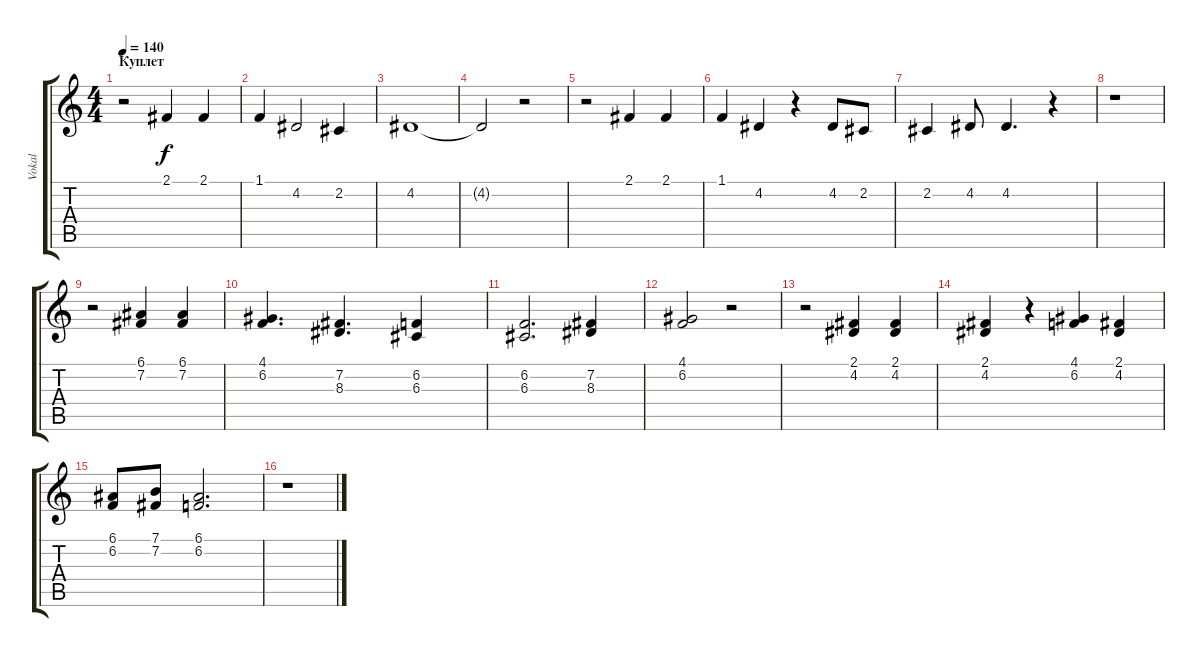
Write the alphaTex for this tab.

\track ("Vokal" "Vokal") {instrument lead6voice}
\staff {score tabs}
\tuning (E4 B3 G3 D3 A2 E2) {hide}
\ts (4 4)
\section ("" "Куплет")
\tempo 140
\clef g2
\ks c
r.2{dy f} 2.1.4 2.1.4 |
1.1.4 4.2.2 2.2.4 |
4.2.1 |
4.2{t}.2 r.2 |
r.2 2.1.4 2.1.4 |
1.1.4 4.2.4 r.4 4.2.8 2.2.8 |
2.2.4 4.2.8 4.2.4{d} r.4 |
r.1 |
r.2 (6.1 7.2).4 (6.1 7.2).4 |
(4.1 6.2).4{d} (7.2 8.3).4{d} (6.2 6.3).4 |
(6.2 6.3).2{d} (7.2 8.3).4 |
(4.1 6.2).2 r.2 |
r.2 (2.1 4.2).4 (2.1 4.2).4 |
(2.1 4.2).4 r.4 (4.1 6.2).4 (2.1 4.2).4 |
(6.1 6.2).8 (7.1 7.2).8 (6.1 6.2).2{d} |
r.1
